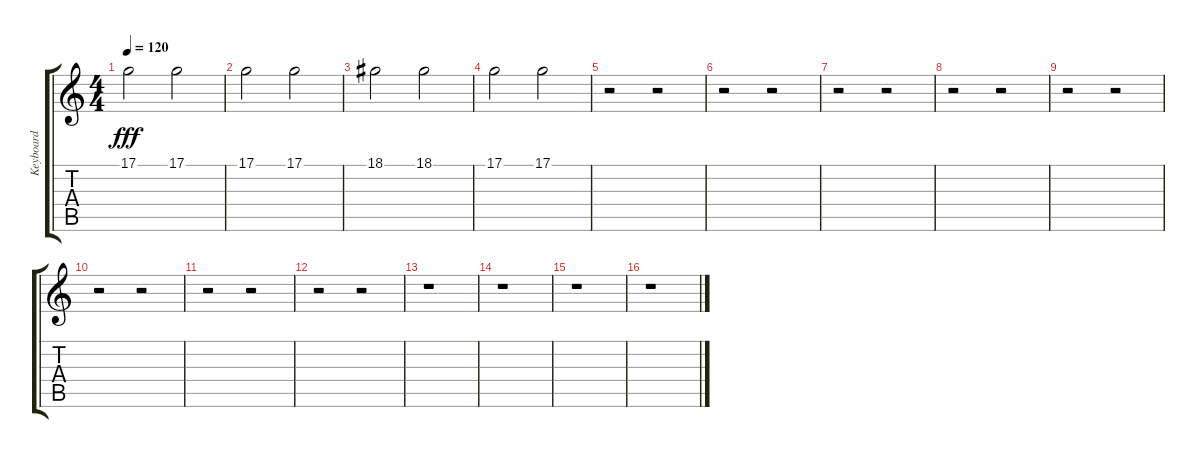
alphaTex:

\track ("Keyboard" "Keyboard") {instrument pizzicatostrings}
\staff {score tabs}
\tuning (D4 A3 F3 C3 G2 D2) {hide}
\ts (4 4)
\tempo 120
\clef g2
\ks c
17.1.2{dy fff} 17.1.2 |
17.1.2 17.1.2 |
18.1.2 18.1.2 |
17.1.2 17.1.2 |
r.2 r.2 |
r.2 r.2 |
r.2 r.2 |
r.2 r.2 |
r.2 r.2 |
r.2 r.2 |
r.2 r.2 |
r.2 r.2 |
r.1 |
r.1 |
r.1 |
r.1
